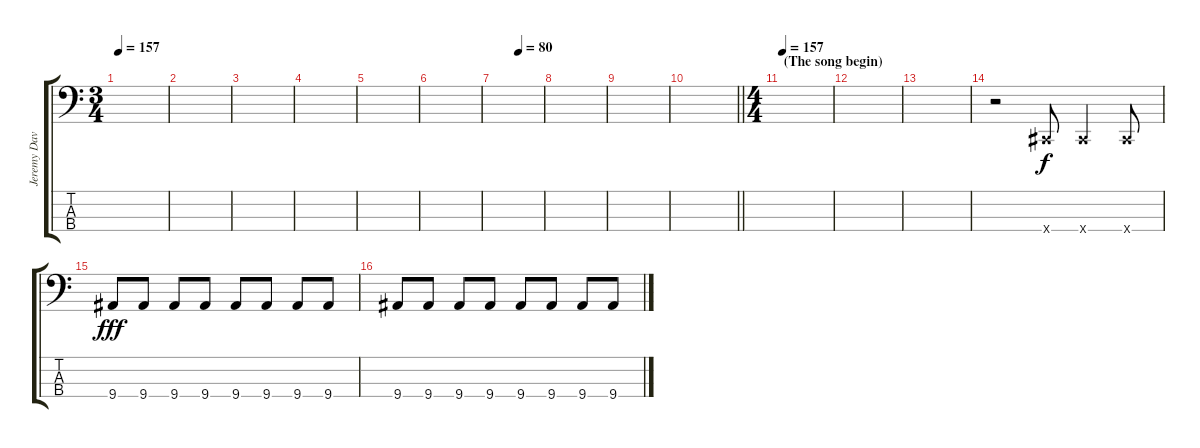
\track ("Jeremy Davis | Bass" "Jeremy Dav") {instrument electricbasspick}
\staff {score tabs}
\tuning (Gb2 Db2 Ab1 Db1) {hide}
\ts (3 4)
\tempo 157
\clef f4
\ks c
|
|
|
|
|
|
\tempo (80 0.5)
|
|
|
\barLineRight lightlight
|
\ts (4 4)
\section ("" "(The song begin)")
\tempo 157
|
|
|
r.2 0.4{x}.8 0.4{x}.4 0.4{x}.8 |
9.4.8{dy fff} 9.4.8 9.4.8 9.4.8 9.4.8 9.4.8 9.4.8 9.4.8 |
9.4.8 9.4.8 9.4.8 9.4.8 9.4.8 9.4.8 9.4.8 9.4.8
